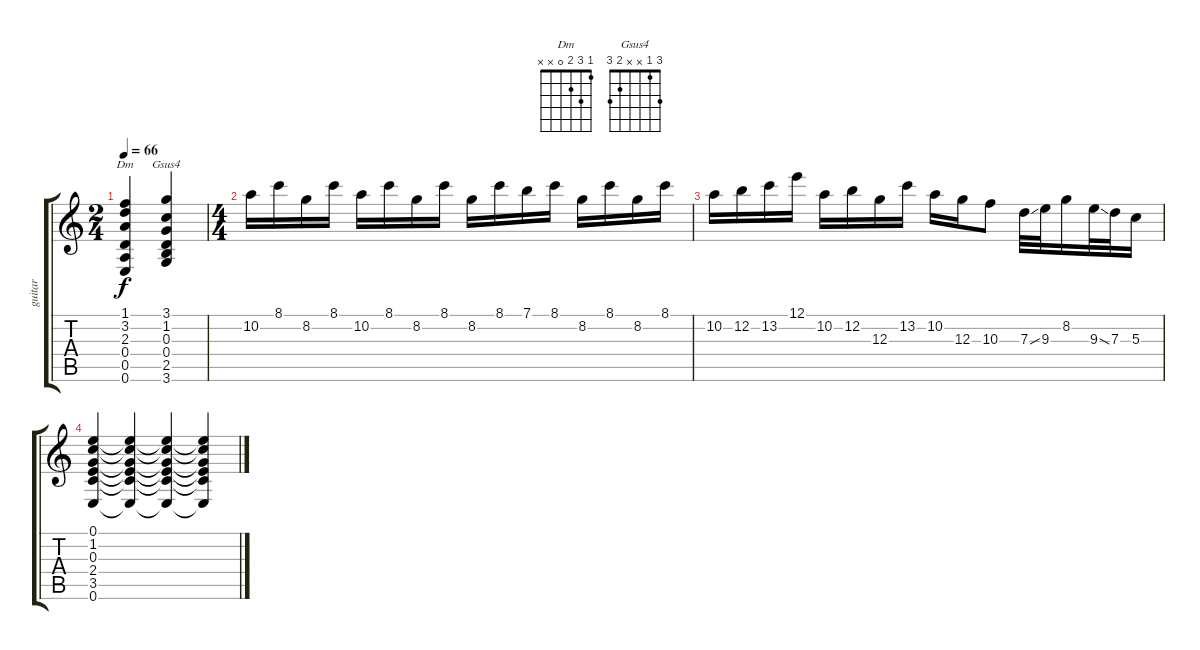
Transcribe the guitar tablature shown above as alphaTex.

\track ("guitar" "guitar") {instrument acousticguitarsteel}
\staff {score tabs}
\tuning (E4 B3 G3 D3 A2 E2) {hide}
\chord ("Dm" 1 3 2 0 x x)
\chord ("Gsus4" 3 1 x x 2 3)
\ts (2 4)
\tempo 66
\clef g2
\ks c
(1.1 3.2 2.3 0.4 0.5 0.6).4{ch "Dm" dy f} (3.1 1.2 0.3 0.4 2.5 3.6).4{ch "Gsus4"} |
\ts (4 4)
10.2.16 8.1.16 8.2.16 8.1.16 10.2.16 8.1.16 8.2.16 8.1.16 8.2.16 8.1.16 7.1.16 8.1.16 8.2.16 8.1.16 8.2.16 8.1.16 |
10.2.16 12.2.16 13.2.16 12.1.16 10.2.16 12.2.16 12.3.16 13.2.16 10.2.16 12.3.16 10.3.8 7.3{ss}.32 9.3.32 8.2.16 9.3{ss}.32 7.3.32 5.3.16 |
(0.1 1.2 0.3 2.4 3.5 0.6).4 (0.1{t} 1.2{t} 0.3{t} 2.4{t} 3.5{t} 0.6{t}).4 (0.1{t} 1.2{t} 0.3{t} 2.4{t} 3.5{t} 0.6{t}).4 (0.1{t} 1.2{t} 0.3{t} 2.4{t} 3.5{t} 0.6{t}).4
